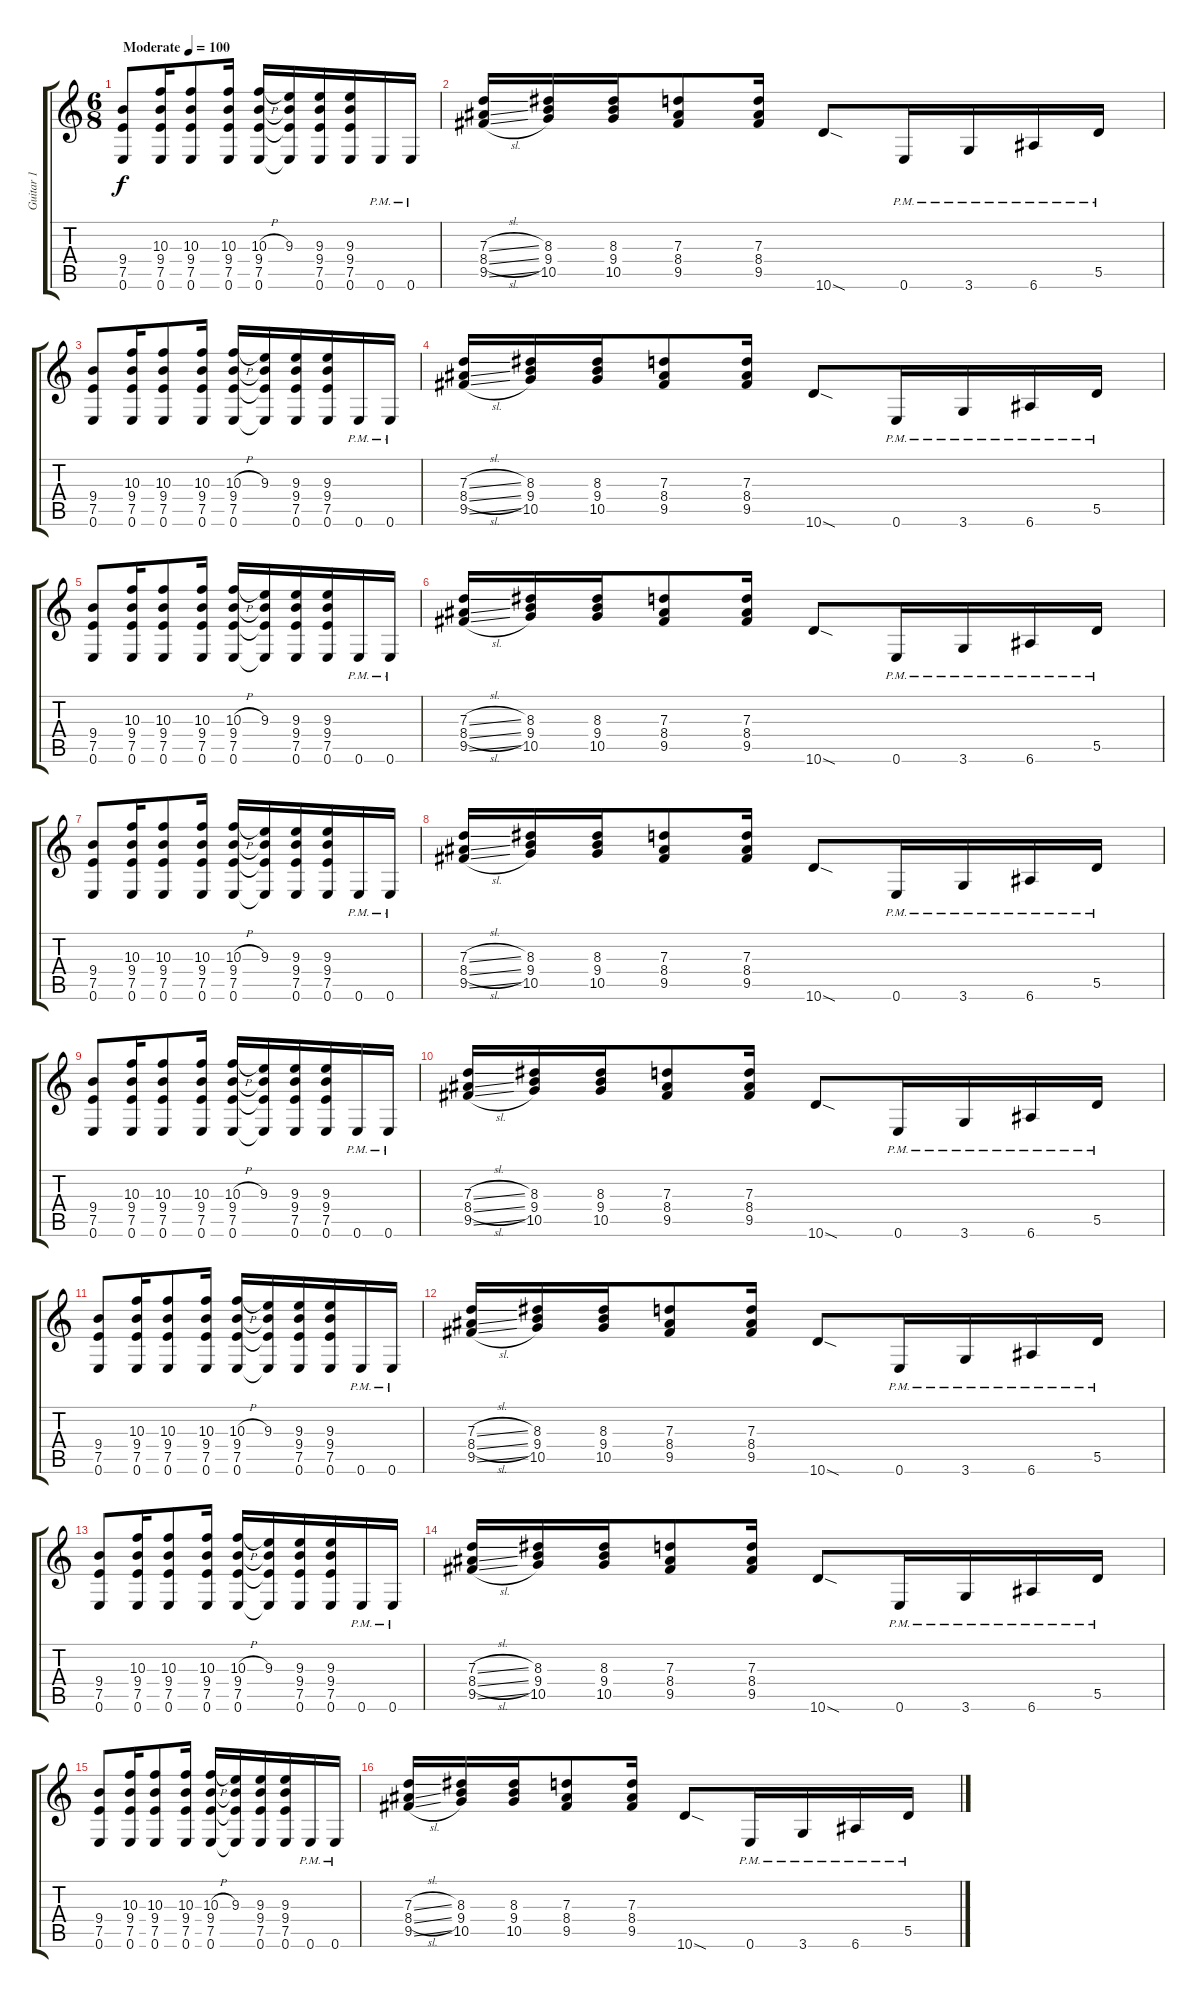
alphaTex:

\track ("Guitar 1" "Guitar 1") {instrument distortionguitar}
\staff {score tabs}
\tuning (E4 B3 G3 D3 A2 E2) {hide}
\ts (6 8)
\tempo (100 "Moderate")
\clef g2
\ks c
(9.4 7.5 0.6).8{dy f instrument distortionguitar} (10.3 9.4 7.5 0.6).16 (10.3 9.4 7.5 0.6).8 (10.3 9.4 7.5 0.6).16 (10.3{h} 9.4 7.5 0.6).16 (9.3 9.4{t} 7.5{t} 0.6{t}).16 (9.3 9.4 7.5 0.6).16 (9.3 9.4 7.5 0.6).16 0.6{pm}.16 0.6{pm}.16 |
(7.3{sl} 8.4{sl} 9.5{sl}).16 (8.3 9.4 10.5).16 (8.3 9.4 10.5).16 (7.3 8.4 9.5).8 (7.3 8.4 9.5).16 10.6{sod}.8 0.6{pm}.16 3.6{pm}.16 6.6{pm}.16 5.5{pm}.16 |
(9.4 7.5 0.6).8 (10.3 9.4 7.5 0.6).16 (10.3 9.4 7.5 0.6).8 (10.3 9.4 7.5 0.6).16 (10.3{h} 9.4 7.5 0.6).16 (9.3 9.4{t} 7.5{t} 0.6{t}).16 (9.3 9.4 7.5 0.6).16 (9.3 9.4 7.5 0.6).16 0.6{pm}.16 0.6{pm}.16 |
(7.3{sl} 8.4{sl} 9.5{sl}).16 (8.3 9.4 10.5).16 (8.3 9.4 10.5).16 (7.3 8.4 9.5).8 (7.3 8.4 9.5).16 10.6{sod}.8 0.6{pm}.16 3.6{pm}.16 6.6{pm}.16 5.5{pm}.16 |
(9.4 7.5 0.6).8 (10.3 9.4 7.5 0.6).16 (10.3 9.4 7.5 0.6).8 (10.3 9.4 7.5 0.6).16 (10.3{h} 9.4 7.5 0.6).16 (9.3 9.4{t} 7.5{t} 0.6{t}).16 (9.3 9.4 7.5 0.6).16 (9.3 9.4 7.5 0.6).16 0.6{pm}.16 0.6{pm}.16 |
(7.3{sl} 8.4{sl} 9.5{sl}).16 (8.3 9.4 10.5).16 (8.3 9.4 10.5).16 (7.3 8.4 9.5).8 (7.3 8.4 9.5).16 10.6{sod}.8 0.6{pm}.16 3.6{pm}.16 6.6{pm}.16 5.5{pm}.16 |
(9.4 7.5 0.6).8 (10.3 9.4 7.5 0.6).16 (10.3 9.4 7.5 0.6).8 (10.3 9.4 7.5 0.6).16 (10.3{h} 9.4 7.5 0.6).16 (9.3 9.4{t} 7.5{t} 0.6{t}).16 (9.3 9.4 7.5 0.6).16 (9.3 9.4 7.5 0.6).16 0.6{pm}.16 0.6{pm}.16 |
(7.3{sl} 8.4{sl} 9.5{sl}).16 (8.3 9.4 10.5).16 (8.3 9.4 10.5).16 (7.3 8.4 9.5).8 (7.3 8.4 9.5).16 10.6{sod}.8 0.6{pm}.16 3.6{pm}.16 6.6{pm}.16 5.5{pm}.16 |
(9.4 7.5 0.6).8 (10.3 9.4 7.5 0.6).16 (10.3 9.4 7.5 0.6).8 (10.3 9.4 7.5 0.6).16 (10.3{h} 9.4 7.5 0.6).16 (9.3 9.4{t} 7.5{t} 0.6{t}).16 (9.3 9.4 7.5 0.6).16 (9.3 9.4 7.5 0.6).16 0.6{pm}.16 0.6{pm}.16 |
(7.3{sl} 8.4{sl} 9.5{sl}).16 (8.3 9.4 10.5).16 (8.3 9.4 10.5).16 (7.3 8.4 9.5).8 (7.3 8.4 9.5).16 10.6{sod}.8 0.6{pm}.16 3.6{pm}.16 6.6{pm}.16 5.5{pm}.16 |
(9.4 7.5 0.6).8 (10.3 9.4 7.5 0.6).16 (10.3 9.4 7.5 0.6).8 (10.3 9.4 7.5 0.6).16 (10.3{h} 9.4 7.5 0.6).16 (9.3 9.4{t} 7.5{t} 0.6{t}).16 (9.3 9.4 7.5 0.6).16 (9.3 9.4 7.5 0.6).16 0.6{pm}.16 0.6{pm}.16 |
(7.3{sl} 8.4{sl} 9.5{sl}).16 (8.3 9.4 10.5).16 (8.3 9.4 10.5).16 (7.3 8.4 9.5).8 (7.3 8.4 9.5).16 10.6{sod}.8 0.6{pm}.16 3.6{pm}.16 6.6{pm}.16 5.5{pm}.16 |
(9.4 7.5 0.6).8 (10.3 9.4 7.5 0.6).16 (10.3 9.4 7.5 0.6).8 (10.3 9.4 7.5 0.6).16 (10.3{h} 9.4 7.5 0.6).16 (9.3 9.4{t} 7.5{t} 0.6{t}).16 (9.3 9.4 7.5 0.6).16 (9.3 9.4 7.5 0.6).16 0.6{pm}.16 0.6{pm}.16 |
(7.3{sl} 8.4{sl} 9.5{sl}).16 (8.3 9.4 10.5).16 (8.3 9.4 10.5).16 (7.3 8.4 9.5).8 (7.3 8.4 9.5).16 10.6{sod}.8 0.6{pm}.16 3.6{pm}.16 6.6{pm}.16 5.5{pm}.16 |
(9.4 7.5 0.6).8 (10.3 9.4 7.5 0.6).16 (10.3 9.4 7.5 0.6).8 (10.3 9.4 7.5 0.6).16 (10.3{h} 9.4 7.5 0.6).16 (9.3 9.4{t} 7.5{t} 0.6{t}).16 (9.3 9.4 7.5 0.6).16 (9.3 9.4 7.5 0.6).16 0.6{pm}.16 0.6{pm}.16 |
(7.3{sl} 8.4{sl} 9.5{sl}).16 (8.3 9.4 10.5).16 (8.3 9.4 10.5).16 (7.3 8.4 9.5).8 (7.3 8.4 9.5).16 10.6{sod}.8 0.6{pm}.16 3.6{pm}.16 6.6{pm}.16 5.5{pm}.16
